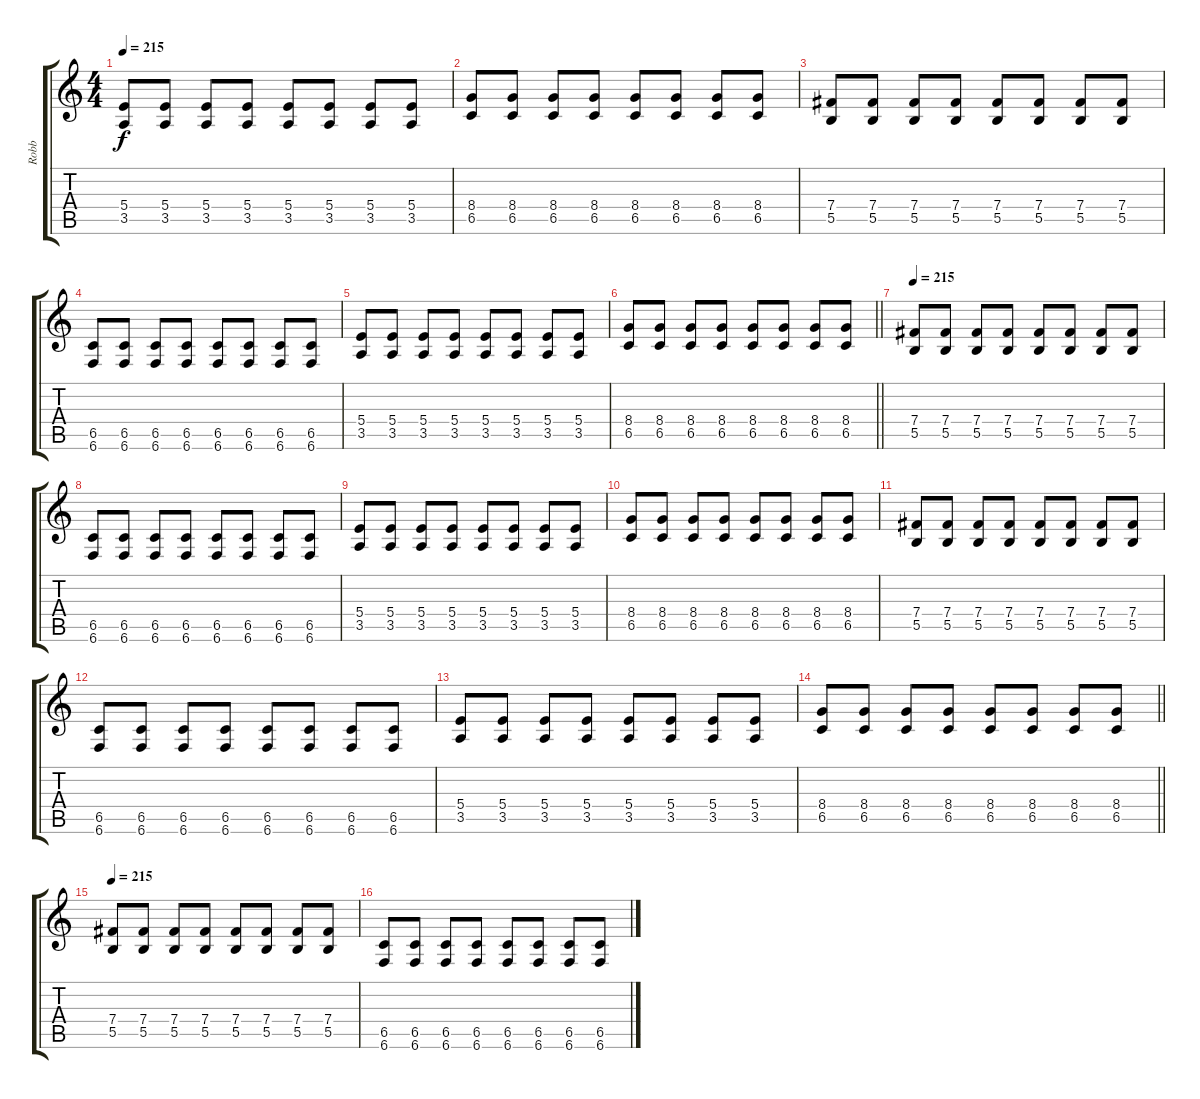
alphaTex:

\track ("Robb" "Robb") {instrument distortionguitar}
\staff {score tabs}
\tuning (Db4 Ab3 E3 B2 Gb2 B1) {hide}
\ts (4 4)
\tempo 215
\clef g2
\ks c
(5.4 3.5).8{dy f} (5.4 3.5).8 (5.4 3.5).8 (5.4 3.5).8 (5.4 3.5).8 (5.4 3.5).8 (5.4 3.5).8 (5.4 3.5).8 |
(8.4 6.5).8 (8.4 6.5).8 (8.4 6.5).8 (8.4 6.5).8 (8.4 6.5).8 (8.4 6.5).8 (8.4 6.5).8 (8.4 6.5).8 |
(7.4 5.5).8 (7.4 5.5).8 (7.4 5.5).8 (7.4 5.5).8 (7.4 5.5).8 (7.4 5.5).8 (7.4 5.5).8 (7.4 5.5).8 |
(6.5 6.6).8 (6.5 6.6).8 (6.5 6.6).8 (6.5 6.6).8 (6.5 6.6).8 (6.5 6.6).8 (6.5 6.6).8 (6.5 6.6).8 |
(5.4 3.5).8 (5.4 3.5).8 (5.4 3.5).8 (5.4 3.5).8 (5.4 3.5).8 (5.4 3.5).8 (5.4 3.5).8 (5.4 3.5).8 |
\barLineRight lightlight
(8.4 6.5).8 (8.4 6.5).8 (8.4 6.5).8 (8.4 6.5).8 (8.4 6.5).8 (8.4 6.5).8 (8.4 6.5).8 (8.4 6.5).8 |
\tempo 215
(7.4 5.5).8 (7.4 5.5).8 (7.4 5.5).8 (7.4 5.5).8 (7.4 5.5).8 (7.4 5.5).8 (7.4 5.5).8 (7.4 5.5).8 |
(6.5 6.6).8 (6.5 6.6).8 (6.5 6.6).8 (6.5 6.6).8 (6.5 6.6).8 (6.5 6.6).8 (6.5 6.6).8 (6.5 6.6).8 |
(5.4 3.5).8 (5.4 3.5).8 (5.4 3.5).8 (5.4 3.5).8 (5.4 3.5).8 (5.4 3.5).8 (5.4 3.5).8 (5.4 3.5).8 |
(8.4 6.5).8 (8.4 6.5).8 (8.4 6.5).8 (8.4 6.5).8 (8.4 6.5).8 (8.4 6.5).8 (8.4 6.5).8 (8.4 6.5).8 |
(7.4 5.5).8 (7.4 5.5).8 (7.4 5.5).8 (7.4 5.5).8 (7.4 5.5).8 (7.4 5.5).8 (7.4 5.5).8 (7.4 5.5).8 |
(6.5 6.6).8 (6.5 6.6).8 (6.5 6.6).8 (6.5 6.6).8 (6.5 6.6).8 (6.5 6.6).8 (6.5 6.6).8 (6.5 6.6).8 |
(5.4 3.5).8 (5.4 3.5).8 (5.4 3.5).8 (5.4 3.5).8 (5.4 3.5).8 (5.4 3.5).8 (5.4 3.5).8 (5.4 3.5).8 |
\barLineRight lightlight
(8.4 6.5).8 (8.4 6.5).8 (8.4 6.5).8 (8.4 6.5).8 (8.4 6.5).8 (8.4 6.5).8 (8.4 6.5).8 (8.4 6.5).8 |
\tempo 215
(7.4 5.5).8 (7.4 5.5).8 (7.4 5.5).8 (7.4 5.5).8 (7.4 5.5).8 (7.4 5.5).8 (7.4 5.5).8 (7.4 5.5).8 |
(6.5 6.6).8 (6.5 6.6).8 (6.5 6.6).8 (6.5 6.6).8 (6.5 6.6).8 (6.5 6.6).8 (6.5 6.6).8 (6.5 6.6).8
